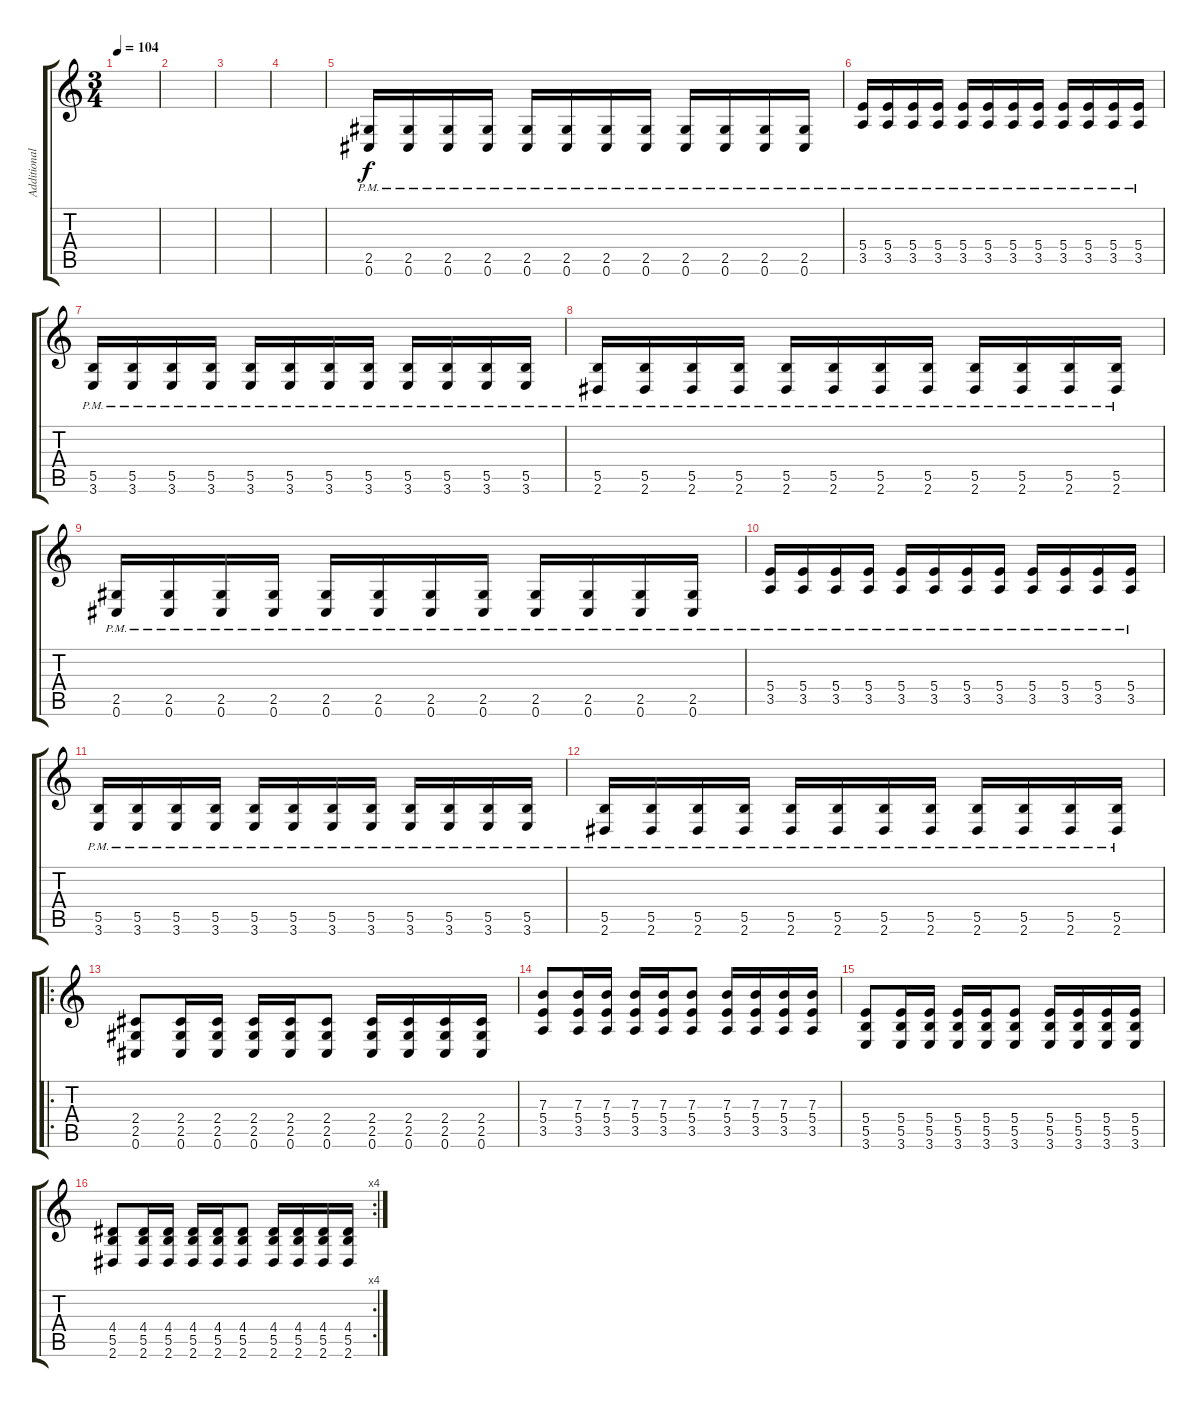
\track ("Additional Guitar" "Additional") {instrument distortionguitar}
\staff {score tabs}
\tuning (Db4 Ab3 E3 B2 Gb2 Db2) {hide}
\ts (3 4)
\tempo 104
\clef g2
\ks c
|
|
|
|
(2.5{pm} 0.6{pm}).16{volume 13} (2.5{pm} 0.6).16 (2.5{pm} 0.6).16 (2.5{pm} 0.6{pm}).16 (2.5{pm} 0.6).16 (2.5{pm} 0.6).16 (2.5{pm} 0.6{pm}).16 (2.5{pm} 0.6).16 (2.5{pm} 0.6).16 (2.5{pm} 0.6{pm}).16 (2.5{pm} 0.6).16 (2.5{pm} 0.6).16 |
(5.4{pm} 3.5{pm}).16 (5.4{pm} 3.5).16 (5.4{pm} 3.5).16 (5.4{pm} 3.5{pm}).16 (5.4{pm} 3.5).16 (5.4{pm} 3.5).16 (5.4{pm} 3.5{pm}).16 (5.4{pm} 3.5).16 (5.4{pm} 3.5).16 (5.4{pm} 3.5{pm}).16 (5.4{pm} 3.5).16 (5.4{pm} 3.5).16 |
(5.5{pm} 3.6{pm}).16 (5.5{pm} 3.6).16 (5.5{pm} 3.6).16 (5.5{pm} 3.6{pm}).16 (5.5{pm} 3.6).16 (5.5{pm} 3.6).16 (5.5{pm} 3.6{pm}).16 (5.5{pm} 3.6).16 (5.5{pm} 3.6).16 (5.5{pm} 3.6{pm}).16 (5.5{pm} 3.6).16 (5.5{pm} 3.6).16 |
(5.5{pm} 2.6{pm}).16 (5.5{pm} 2.6).16 (5.5{pm} 2.6).16 (5.5{pm} 2.6{pm}).16 (5.5{pm} 2.6).16 (5.5{pm} 2.6).16 (5.5{pm} 2.6{pm}).16 (5.5{pm} 2.6).16 (5.5{pm} 2.6).16 (5.5{pm} 2.6{pm}).16 (5.5{pm} 2.6).16 (5.5{pm} 2.6).16 |
(2.5{pm} 0.6{pm}).16 (2.5{pm} 0.6).16 (2.5{pm} 0.6).16 (2.5{pm} 0.6{pm}).16 (2.5{pm} 0.6).16 (2.5{pm} 0.6).16 (2.5{pm} 0.6{pm}).16 (2.5{pm} 0.6).16 (2.5{pm} 0.6).16 (2.5{pm} 0.6{pm}).16 (2.5{pm} 0.6).16 (2.5{pm} 0.6).16 |
(5.4{pm} 3.5{pm}).16 (5.4{pm} 3.5).16 (5.4{pm} 3.5).16 (5.4{pm} 3.5{pm}).16 (5.4{pm} 3.5).16 (5.4{pm} 3.5).16 (5.4{pm} 3.5{pm}).16 (5.4{pm} 3.5).16 (5.4{pm} 3.5).16 (5.4{pm} 3.5{pm}).16 (5.4{pm} 3.5).16 (5.4{pm} 3.5).16 |
(5.5{pm} 3.6{pm}).16 (5.5{pm} 3.6).16 (5.5{pm} 3.6).16 (5.5{pm} 3.6{pm}).16 (5.5{pm} 3.6).16 (5.5{pm} 3.6).16 (5.5{pm} 3.6{pm}).16 (5.5{pm} 3.6).16 (5.5{pm} 3.6).16 (5.5{pm} 3.6{pm}).16 (5.5{pm} 3.6).16 (5.5{pm} 3.6).16 |
(5.5{pm} 2.6{pm}).16 (5.5{pm} 2.6).16 (5.5{pm} 2.6).16 (5.5{pm} 2.6{pm}).16 (5.5{pm} 2.6).16 (5.5{pm} 2.6).16 (5.5{pm} 2.6{pm}).16 (5.5{pm} 2.6).16 (5.5{pm} 2.6).16 (5.5{pm} 2.6{pm}).16 (5.5{pm} 2.6).16 (5.5{pm} 2.6).16 |
\ro
(2.4 2.5 0.6).8{balance 12} (2.4 2.5 0.6).16 (2.4 2.5 0.6).16 (2.4 2.5 0.6).16 (2.4 2.5 0.6).16 (2.4 2.5 0.6).8 (2.4 2.5 0.6).16 (2.4 2.5 0.6).16 (2.4 2.5 0.6).16 (2.4 2.5 0.6).16 |
(7.3 5.4 3.5).8 (7.3 5.4 3.5).16 (7.3 5.4 3.5).16 (7.3 5.4 3.5).16 (7.3 5.4 3.5).16 (7.3 5.4 3.5).8 (7.3 5.4 3.5).16 (7.3 5.4 3.5).16 (7.3 5.4 3.5).16 (7.3 5.4 3.5).16 |
(5.4 5.5 3.6).8 (5.4 5.5 3.6).16 (5.4 5.5 3.6).16 (5.4 5.5 3.6).16 (5.4 5.5 3.6).16 (5.4 5.5 3.6).8 (5.4 5.5 3.6).16 (5.4 5.5 3.6).16 (5.4 5.5 3.6).16 (5.4 5.5 3.6).16 |
\rc 4
(4.4 5.5 2.6).8 (4.4 5.5 2.6).16 (4.4 5.5 2.6).16 (4.4 5.5 2.6).16 (4.4 5.5 2.6).16 (4.4 5.5 2.6).8 (4.4 5.5 2.6).16 (4.4 5.5 2.6).16 (4.4 5.5 2.6).16 (4.4 5.5 2.6).16
